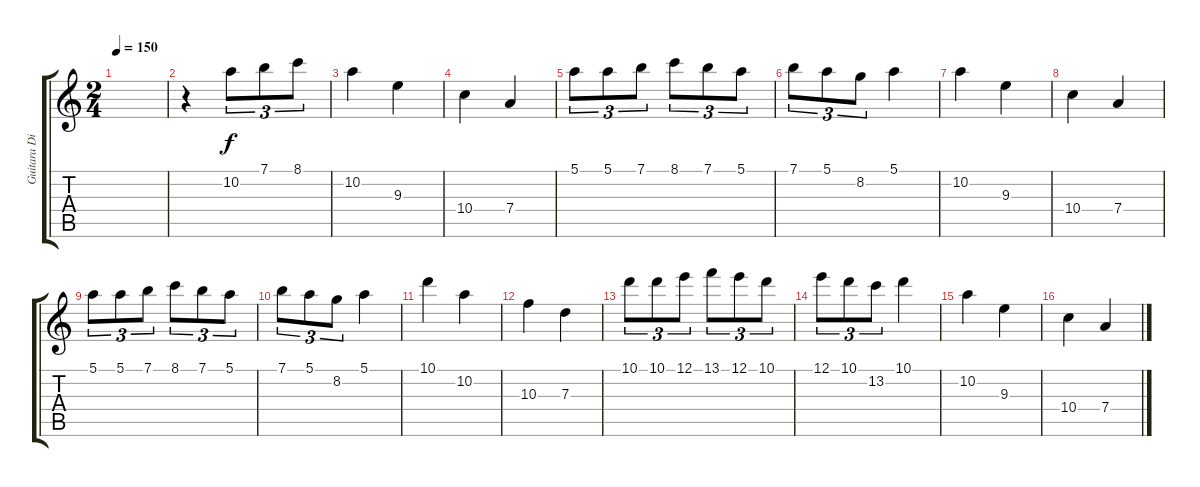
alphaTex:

\track ("Guitara Distorshion" "Guitara Di") {instrument distortionguitar}
\staff {score tabs}
\tuning (E4 B3 G3 D3 A2 E2) {hide}
\ts (2 4)
\tempo 150
\clef g2
\ks aminor
|
r.4 10.2.8{tu (3 2)} 7.1.8{tu (3 2)} 8.1.8{tu (3 2)} |
10.2.4 9.3.4 |
10.4.4 7.4.4 |
5.1.8{tu (3 2)} 5.1.8{tu (3 2)} 7.1.8{tu (3 2)} 8.1.8{tu (3 2)} 7.1.8{tu (3 2)} 5.1.8{tu (3 2)} |
7.1.8{tu (3 2)} 5.1.8{tu (3 2)} 8.2.8{tu (3 2)} 5.1.4 |
10.2.4 9.3.4 |
10.4.4 7.4.4 |
5.1.8{tu (3 2)} 5.1.8{tu (3 2)} 7.1.8{tu (3 2)} 8.1.8{tu (3 2)} 7.1.8{tu (3 2)} 5.1.8{tu (3 2)} |
7.1.8{tu (3 2)} 5.1.8{tu (3 2)} 8.2.8{tu (3 2)} 5.1.4 |
10.1.4 10.2.4 |
10.3.4 7.3.4 |
10.1.8{tu (3 2)} 10.1.8{tu (3 2)} 12.1.8{tu (3 2)} 13.1.8{tu (3 2)} 12.1.8{tu (3 2)} 10.1.8{tu (3 2)} |
12.1.8{tu (3 2)} 10.1.8{tu (3 2)} 13.2.8{tu (3 2)} 10.1.4 |
10.2.4 9.3.4 |
10.4.4 7.4.4
